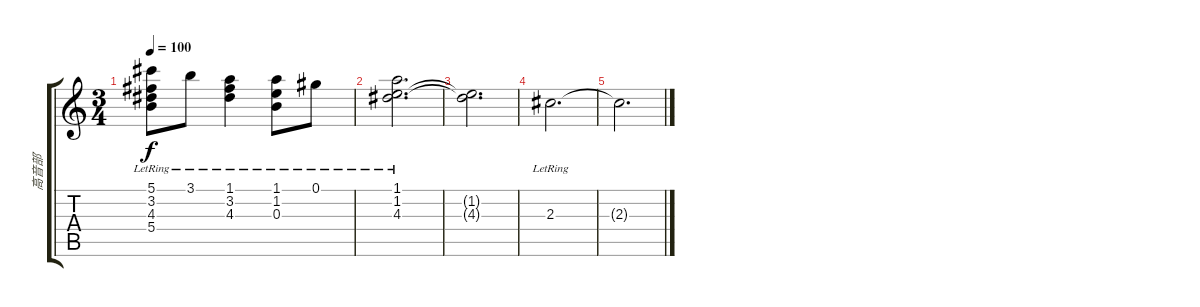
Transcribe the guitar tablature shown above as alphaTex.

\track ("高音部" "高音部") {instrument acousticguitarnylon}
\staff {score tabs}
\tuning (Ab4 Eb4 B3 Gb3 Db3 Ab2) {hide}
\ts (3 4)
\tempo 100
\clef g2
\ks c
(5.1{lr} 3.2{lr} 4.3{lr} 5.4{lr}).8{dy f} 3.1{lr}.8 (1.1{lr} 3.2{lr} 4.3{lr}).4 (1.1{lr} 1.2{lr} 0.3{lr}).8 0.1{lr}.8 |
(1.1{lr} 1.2{lr} 4.3{lr}).2{d} |
(1.2{t} 4.3{t}).2{d} |
2.3{lr}.2{d} |
2.3{t}.2{d}
